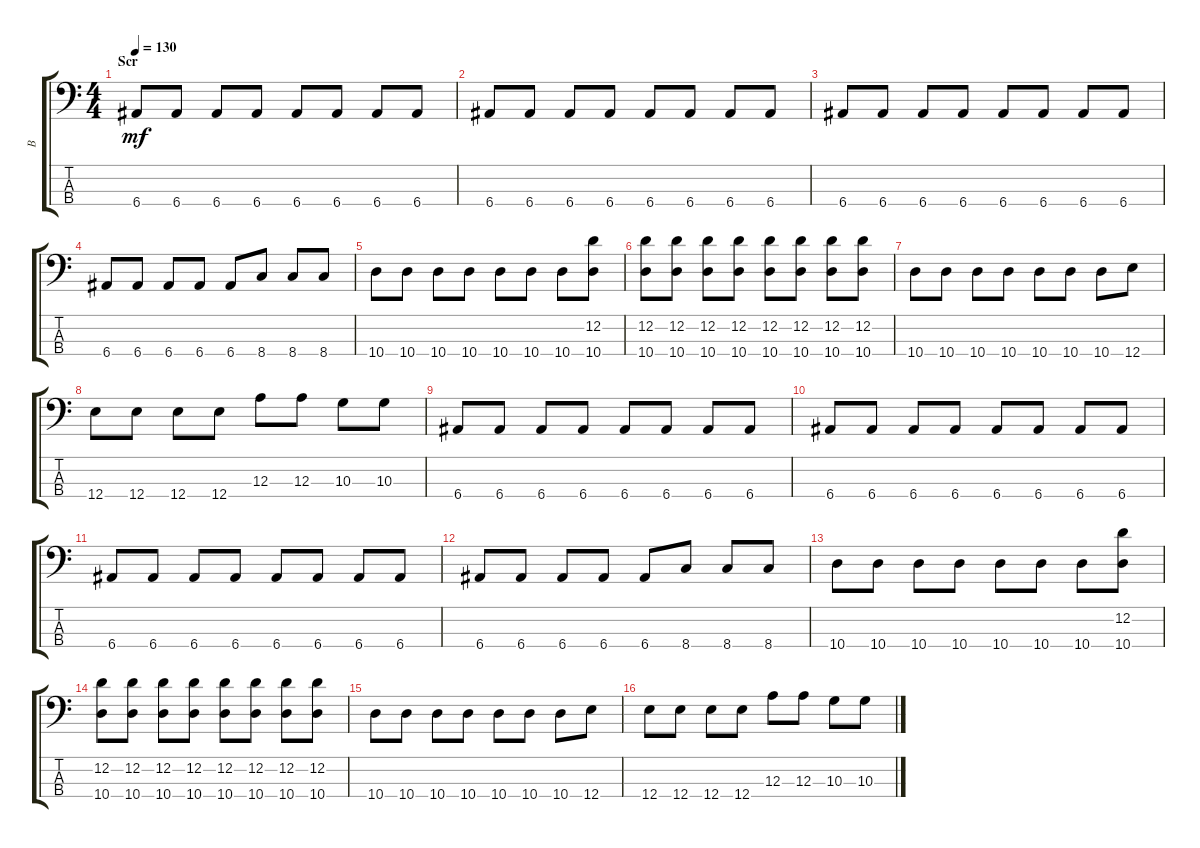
\track ("B" "B") {instrument electricbassfinger}
\staff {score tabs}
\tuning (G2 D2 A1 E1) {hide}
\ts (4 4)
\section ("" "Scr")
\tempo 130
\clef f4
\ks c
6.4.8{dy mf} 6.4.8 6.4.8 6.4.8 6.4.8 6.4.8 6.4.8 6.4.8 |
6.4.8 6.4.8 6.4.8 6.4.8 6.4.8 6.4.8 6.4.8 6.4.8 |
6.4.8 6.4.8 6.4.8 6.4.8 6.4.8 6.4.8 6.4.8 6.4.8 |
6.4.8 6.4.8 6.4.8 6.4.8 6.4.8 8.4.8 8.4.8 8.4.8 |
10.4.8 10.4.8 10.4.8 10.4.8 10.4.8 10.4.8 10.4.8 (12.2 10.4).8 |
(12.2 10.4).8 (12.2 10.4).8 (12.2 10.4).8 (12.2 10.4).8 (12.2 10.4).8 (12.2 10.4).8 (12.2 10.4).8 (12.2 10.4).8 |
10.4.8 10.4.8 10.4.8 10.4.8 10.4.8 10.4.8 10.4.8 12.4.8 |
12.4.8 12.4.8 12.4.8 12.4.8 12.3.8 12.3.8 10.3.8 10.3.8 |
6.4.8 6.4.8 6.4.8 6.4.8 6.4.8 6.4.8 6.4.8 6.4.8 |
6.4.8 6.4.8 6.4.8 6.4.8 6.4.8 6.4.8 6.4.8 6.4.8 |
6.4.8 6.4.8 6.4.8 6.4.8 6.4.8 6.4.8 6.4.8 6.4.8 |
6.4.8 6.4.8 6.4.8 6.4.8 6.4.8 8.4.8 8.4.8 8.4.8 |
10.4.8 10.4.8 10.4.8 10.4.8 10.4.8 10.4.8 10.4.8 (12.2 10.4).8 |
(12.2 10.4).8 (12.2 10.4).8 (12.2 10.4).8 (12.2 10.4).8 (12.2 10.4).8 (12.2 10.4).8 (12.2 10.4).8 (12.2 10.4).8 |
10.4.8 10.4.8 10.4.8 10.4.8 10.4.8 10.4.8 10.4.8 12.4.8 |
12.4.8 12.4.8 12.4.8 12.4.8 12.3.8 12.3.8 10.3.8 10.3.8
